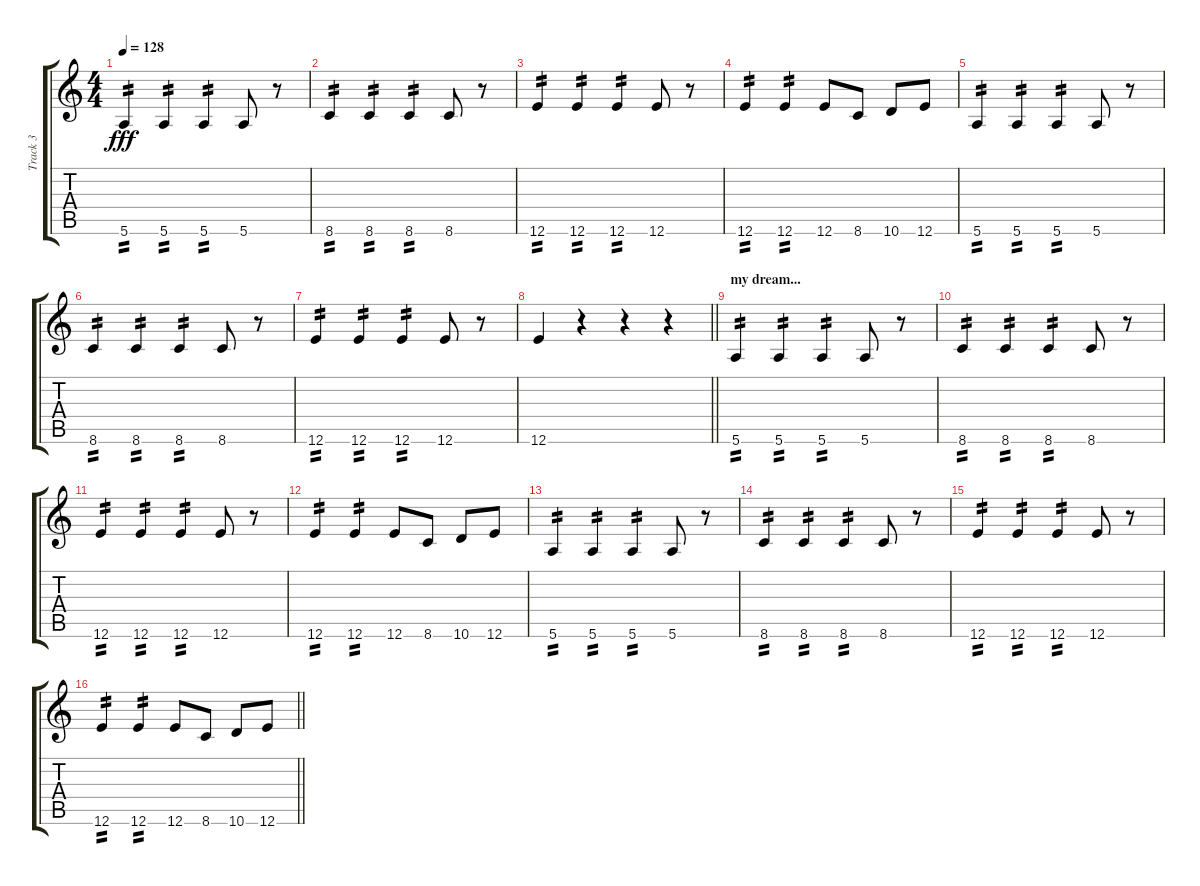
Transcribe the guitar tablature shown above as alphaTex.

\track ("Track 3" "Track 3") {instrument fretlessbass}
\staff {score tabs}
\tuning (E4 B3 G3 D3 A2 E2) {hide}
\ts (4 4)
\tempo 128
\clef g2
\ks c
5.6.4{tp 2 dy fff} 5.6.4{tp 2} 5.6.4{tp 2} 5.6.8 r.8 |
8.6.4{tp 2} 8.6.4{tp 2} 8.6.4{tp 2} 8.6.8 r.8 |
12.6.4{tp 2} 12.6.4{tp 2} 12.6.4{tp 2} 12.6.8 r.8 |
12.6.4{tp 2} 12.6.4{tp 2} 12.6.8 8.6.8 10.6.8 12.6.8 |
5.6.4{tp 2} 5.6.4{tp 2} 5.6.4{tp 2} 5.6.8 r.8 |
8.6.4{tp 2} 8.6.4{tp 2} 8.6.4{tp 2} 8.6.8 r.8 |
12.6.4{tp 2} 12.6.4{tp 2} 12.6.4{tp 2} 12.6.8 r.8 |
\barLineRight lightlight
12.6.4 r.4 r.4 r.4 |
\section ("" "my dream...")
5.6.4{tp 2} 5.6.4{tp 2} 5.6.4{tp 2} 5.6.8 r.8 |
8.6.4{tp 2} 8.6.4{tp 2} 8.6.4{tp 2} 8.6.8 r.8 |
12.6.4{tp 2} 12.6.4{tp 2} 12.6.4{tp 2} 12.6.8 r.8 |
12.6.4{tp 2} 12.6.4{tp 2} 12.6.8 8.6.8 10.6.8 12.6.8 |
5.6.4{tp 2} 5.6.4{tp 2} 5.6.4{tp 2} 5.6.8 r.8 |
8.6.4{tp 2} 8.6.4{tp 2} 8.6.4{tp 2} 8.6.8 r.8 |
12.6.4{tp 2} 12.6.4{tp 2} 12.6.4{tp 2} 12.6.8 r.8 |
\barLineRight lightlight
12.6.4{tp 2} 12.6.4{tp 2} 12.6.8 8.6.8 10.6.8 12.6.8
